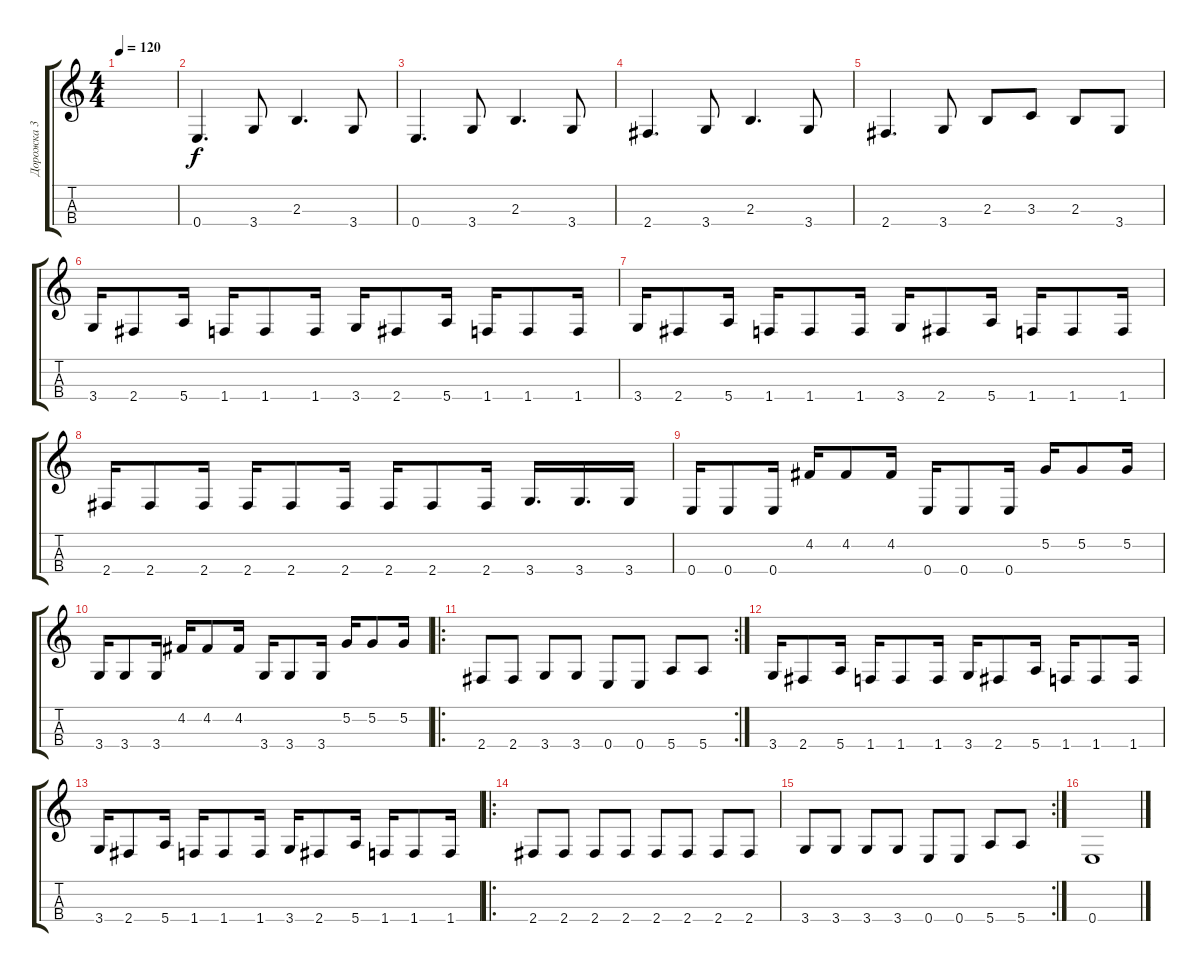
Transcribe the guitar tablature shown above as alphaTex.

\track ("Дорожка 3" "Дорожка 3") {instrument slapbass1}
\staff {score tabs}
\tuning (G3 D3 A2 E2) {hide}
\ts (4 4)
\tempo 120
\clef g2
\ks c
|
0.4.4{d} 3.4.8 2.3.4{d} 3.4.8 |
0.4.4{d} 3.4.8 2.3.4{d} 3.4.8 |
2.4.4{d} 3.4.8 2.3.4{d} 3.4.8 |
2.4.4{d} 3.4.8 2.3.8 3.3.8 2.3.8 3.4.8 |
3.4.16 2.4.8 5.4.16 1.4.16 1.4.8 1.4.16 3.4.16 2.4.8 5.4.16 1.4.16 1.4.8 1.4.16 |
3.4.16 2.4.8 5.4.16 1.4.16 1.4.8 1.4.16 3.4.16 2.4.8 5.4.16 1.4.16 1.4.8 1.4.16 |
2.4.16 2.4.8 2.4.16 2.4.16 2.4.8 2.4.16 2.4.16 2.4.8 2.4.16 3.4.16{d} 3.4.16{d} 3.4.16 |
0.4.16 0.4.8 0.4.16 4.2.16 4.2.8 4.2.16 0.4.16 0.4.8 0.4.16 5.2.16 5.2.8 5.2.16 |
3.4.16 3.4.8 3.4.16 4.2.16 4.2.8 4.2.16 3.4.16 3.4.8 3.4.16 5.2.16 5.2.8 5.2.16 |
\ro
\rc 2
2.4.8 2.4.8 3.4.8 3.4.8 0.4.8 0.4.8 5.4.8 5.4.8 |
3.4.16 2.4.8 5.4.16 1.4.16 1.4.8 1.4.16 3.4.16 2.4.8 5.4.16 1.4.16 1.4.8 1.4.16 |
3.4.16 2.4.8 5.4.16 1.4.16 1.4.8 1.4.16 3.4.16 2.4.8 5.4.16 1.4.16 1.4.8 1.4.16 |
\ro
2.4.8 2.4.8 2.4.8 2.4.8 2.4.8 2.4.8 2.4.8 2.4.8 |
\rc 2
3.4.8 3.4.8 3.4.8 3.4.8 0.4.8 0.4.8 5.4.8 5.4.8 |
0.4.1
